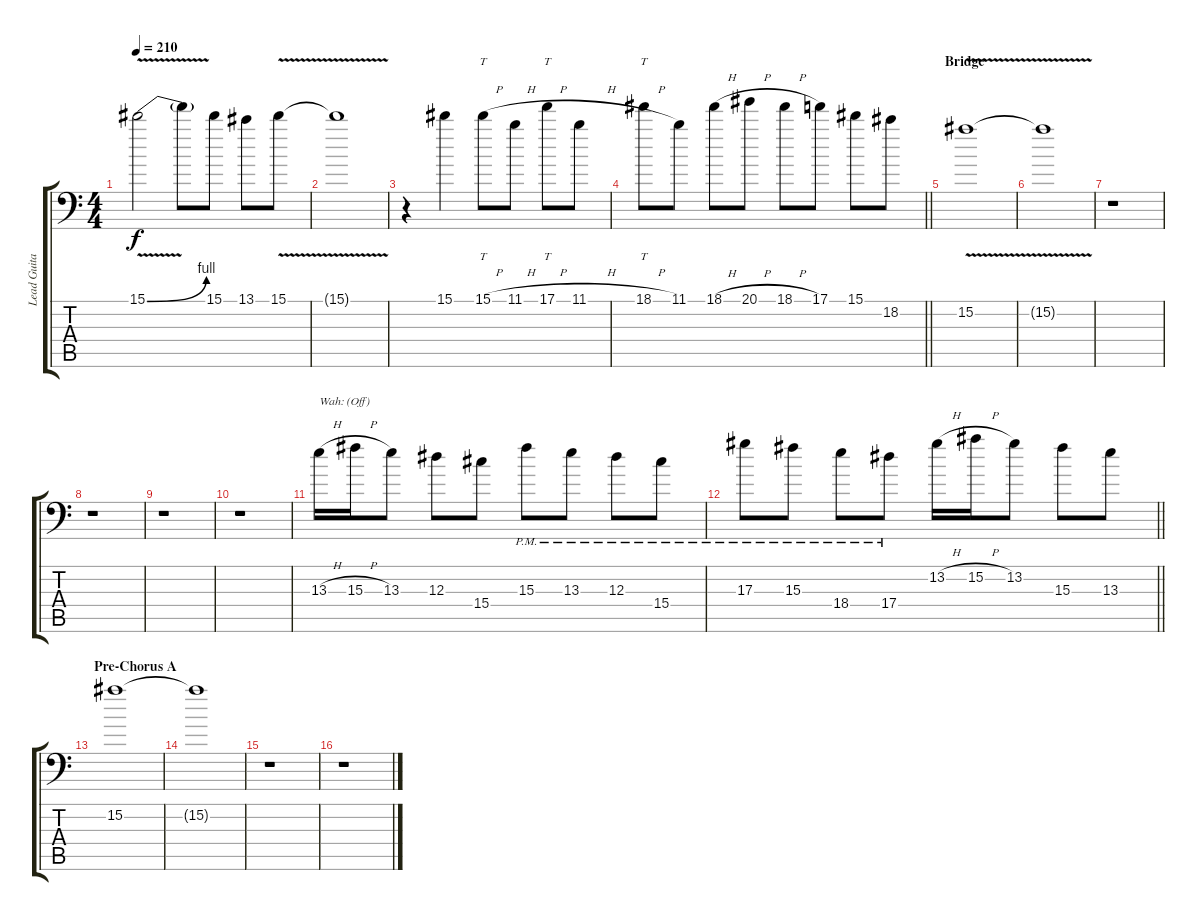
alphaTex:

\track ("Lead Guitar I" "Lead Guita") {instrument overdrivenguitar}
\staff {score tabs}
\tuning (C4 G3 Eb3 Bb2 F2 Bb1) {hide}
\ts (4 4)
\tempo 210
\clef f4
\ks c
15.1{be (bend 0 0 60 4) v}.2{dy f} 15.1{t}.8 15.1.8 13.1.8 15.1{v}.8 |
15.1{t}.1 |
r.4 15.1.4 15.1{h}.8{tt} 11.1{h}.8 17.1{h}.8{tt} 11.1{h}.8 |
\barLineRight lightlight
18.1{h}.8{tt} 11.1.8 18.1{h}.8 20.1{h}.8 18.1{h}.8 17.1.8 15.1.8 18.2.8 |
\section ("" "Bridge")
15.2{v}.1{balance 4} |
15.2{t}.1{volume 0} |
r.1 |
r.1 |
r.1 |
r.1 |
13.3{h}.16{txt "Wah: (Off)" volume 16} 15.3{h}.16 13.3.8 12.3.8 15.4.8 15.3{pm}.8 13.3{pm}.8 12.3{pm}.8 15.4{pm}.8 |
\barLineRight lightlight
17.3{pm}.8 15.3{pm}.8 18.4{pm}.8 17.4{pm}.8 13.2{h}.16 15.2{h}.16 13.2.8 15.3.8 13.3.8 |
\section ("" "Pre-Chorus A")
15.2.1 |
15.2{t}.1{volume 0} |
r.1 |
r.1
